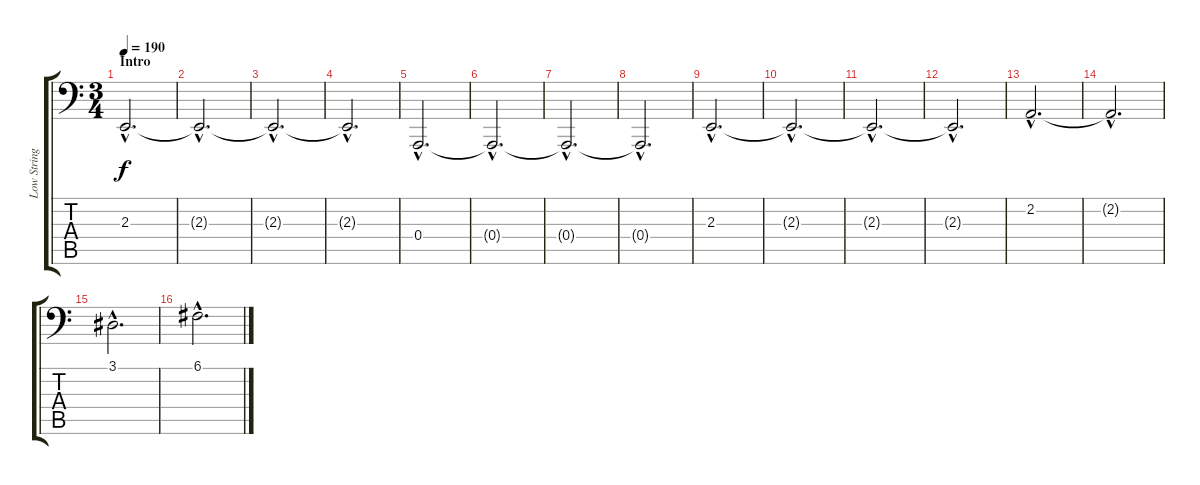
\track ("Low Strings" "Low String") {instrument stringensemble1}
\staff {score tabs}
\tuning (C3 G2 D2 A1 E1 B0) {hide}
\ts (3 4)
\section ("" "Intro")
\tempo 190
\clef f4
\ks c
2.3{hac}.2{d dy f instrument stringensemble1} |
2.3{hac t}.2{d} |
2.3{hac t}.2{d} |
2.3{hac t}.2{d} |
0.4{hac}.2{d} |
0.4{hac t}.2{d} |
0.4{hac t}.2{d} |
0.4{hac t}.2{d} |
2.3{hac}.2{d} |
2.3{hac t}.2{d} |
2.3{hac t}.2{d} |
2.3{hac t}.2{d} |
2.2{hac}.2{d} |
2.2{hac t}.2{d} |
3.1{hac}.2{d} |
6.1{hac}.2{d}
